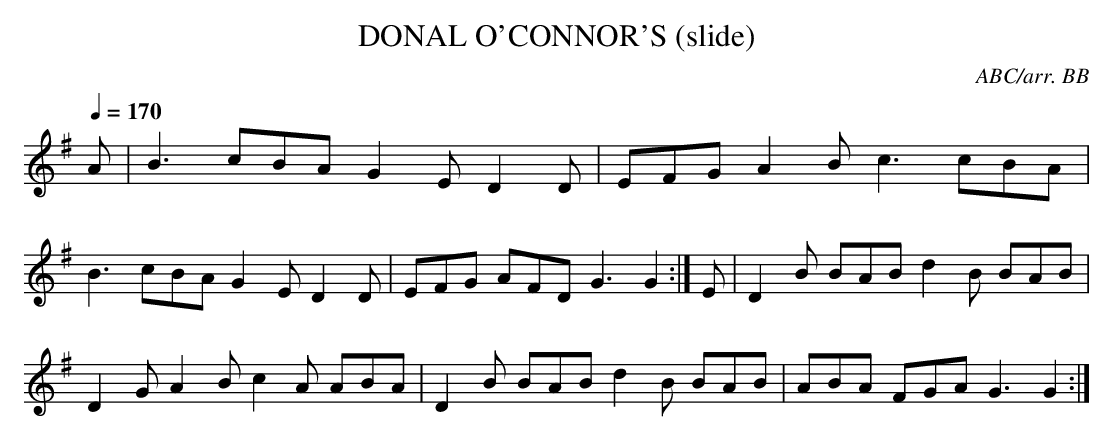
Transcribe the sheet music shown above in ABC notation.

X:1
T:DONAL O'CONNOR'S (slide)\
C:ABC/arr. BB\
Q:1/4=170\
M:12/8\
L:1/8\
K:G\
A|B3 cBA G2E D2D|EFG A2B c3 cBA|\
B3 cBA G2E D2D|EFG AFD G3 G2 :|\
E|D2 B BAB d2 B BAB|D2 G A2 B c2 A ABA|\
D2 B BAB d2 B BAB|ABA FGA G3 G2 :|\
\
\
